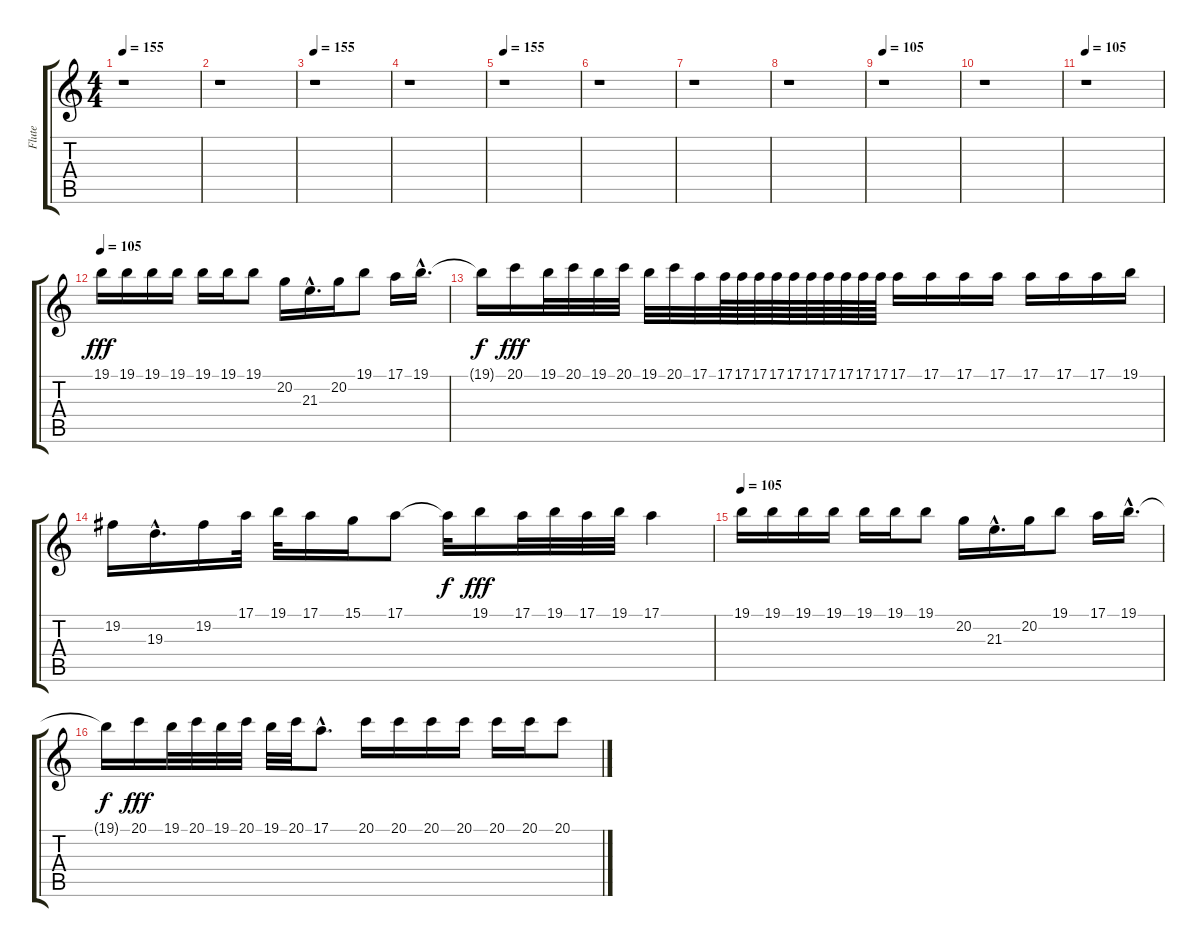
\track ("Flute" "Flute") {instrument panflute}
\staff {score tabs}
\tuning (E4 B3 G3 D3 A2 E2) {hide}
\ts (4 4)
\tempo 155
\clef g2
\ks c
r.1{dy fff} |
r.1 |
\tempo 155
r.1 |
r.1 |
\tempo 155
r.1 |
r.1 |
r.1 |
r.1 |
\tempo 105
r.1 |
r.1 |
\tempo 105
r.1 |
\tempo 105
19.1.16 19.1.16 19.1.16 19.1.16 19.1.16 19.1.16 19.1.8 20.2.16 21.3{hac}.16{d} 20.2.16 19.1.8 17.1.16 19.1{hac}.16{d} |
19.1{t}.16{dy f} 20.1.16{dy fff} 19.1.32 20.1.32 19.1.32 20.1.32 19.1.32 20.1.32 17.1.32 17.1.64 17.1.64 17.1.64 17.1.64 17.1.64 17.1.64 17.1.64 17.1.64 17.1.64 17.1.64 17.1.16 17.1.16 17.1.16 17.1.16 17.1.16 17.1.16 17.1.16 19.1.16 |
19.2.16 19.3{hac}.16{d} 19.2.16 17.1.32 19.1.32 17.1.16 15.1.16 17.1.8 17.1{t}.32{dy f} 19.1.16{dy fff} 17.1.32 19.1.32 17.1.32 19.1.32 17.1.4 |
\tempo 105
19.1.16 19.1.16 19.1.16 19.1.16 19.1.16 19.1.16 19.1.8 20.2.16 21.3{hac}.16{d} 20.2.16 19.1.8 17.1.16 19.1{hac}.16{d} |
19.1{t}.16{dy f} 20.1.16{dy fff} 19.1.32 20.1.32 19.1.32 20.1.32 19.1.32 20.1.32 17.1{hac}.8{d} 20.1.16 20.1.16 20.1.16 20.1.16 20.1.16 20.1.16 20.1.8
